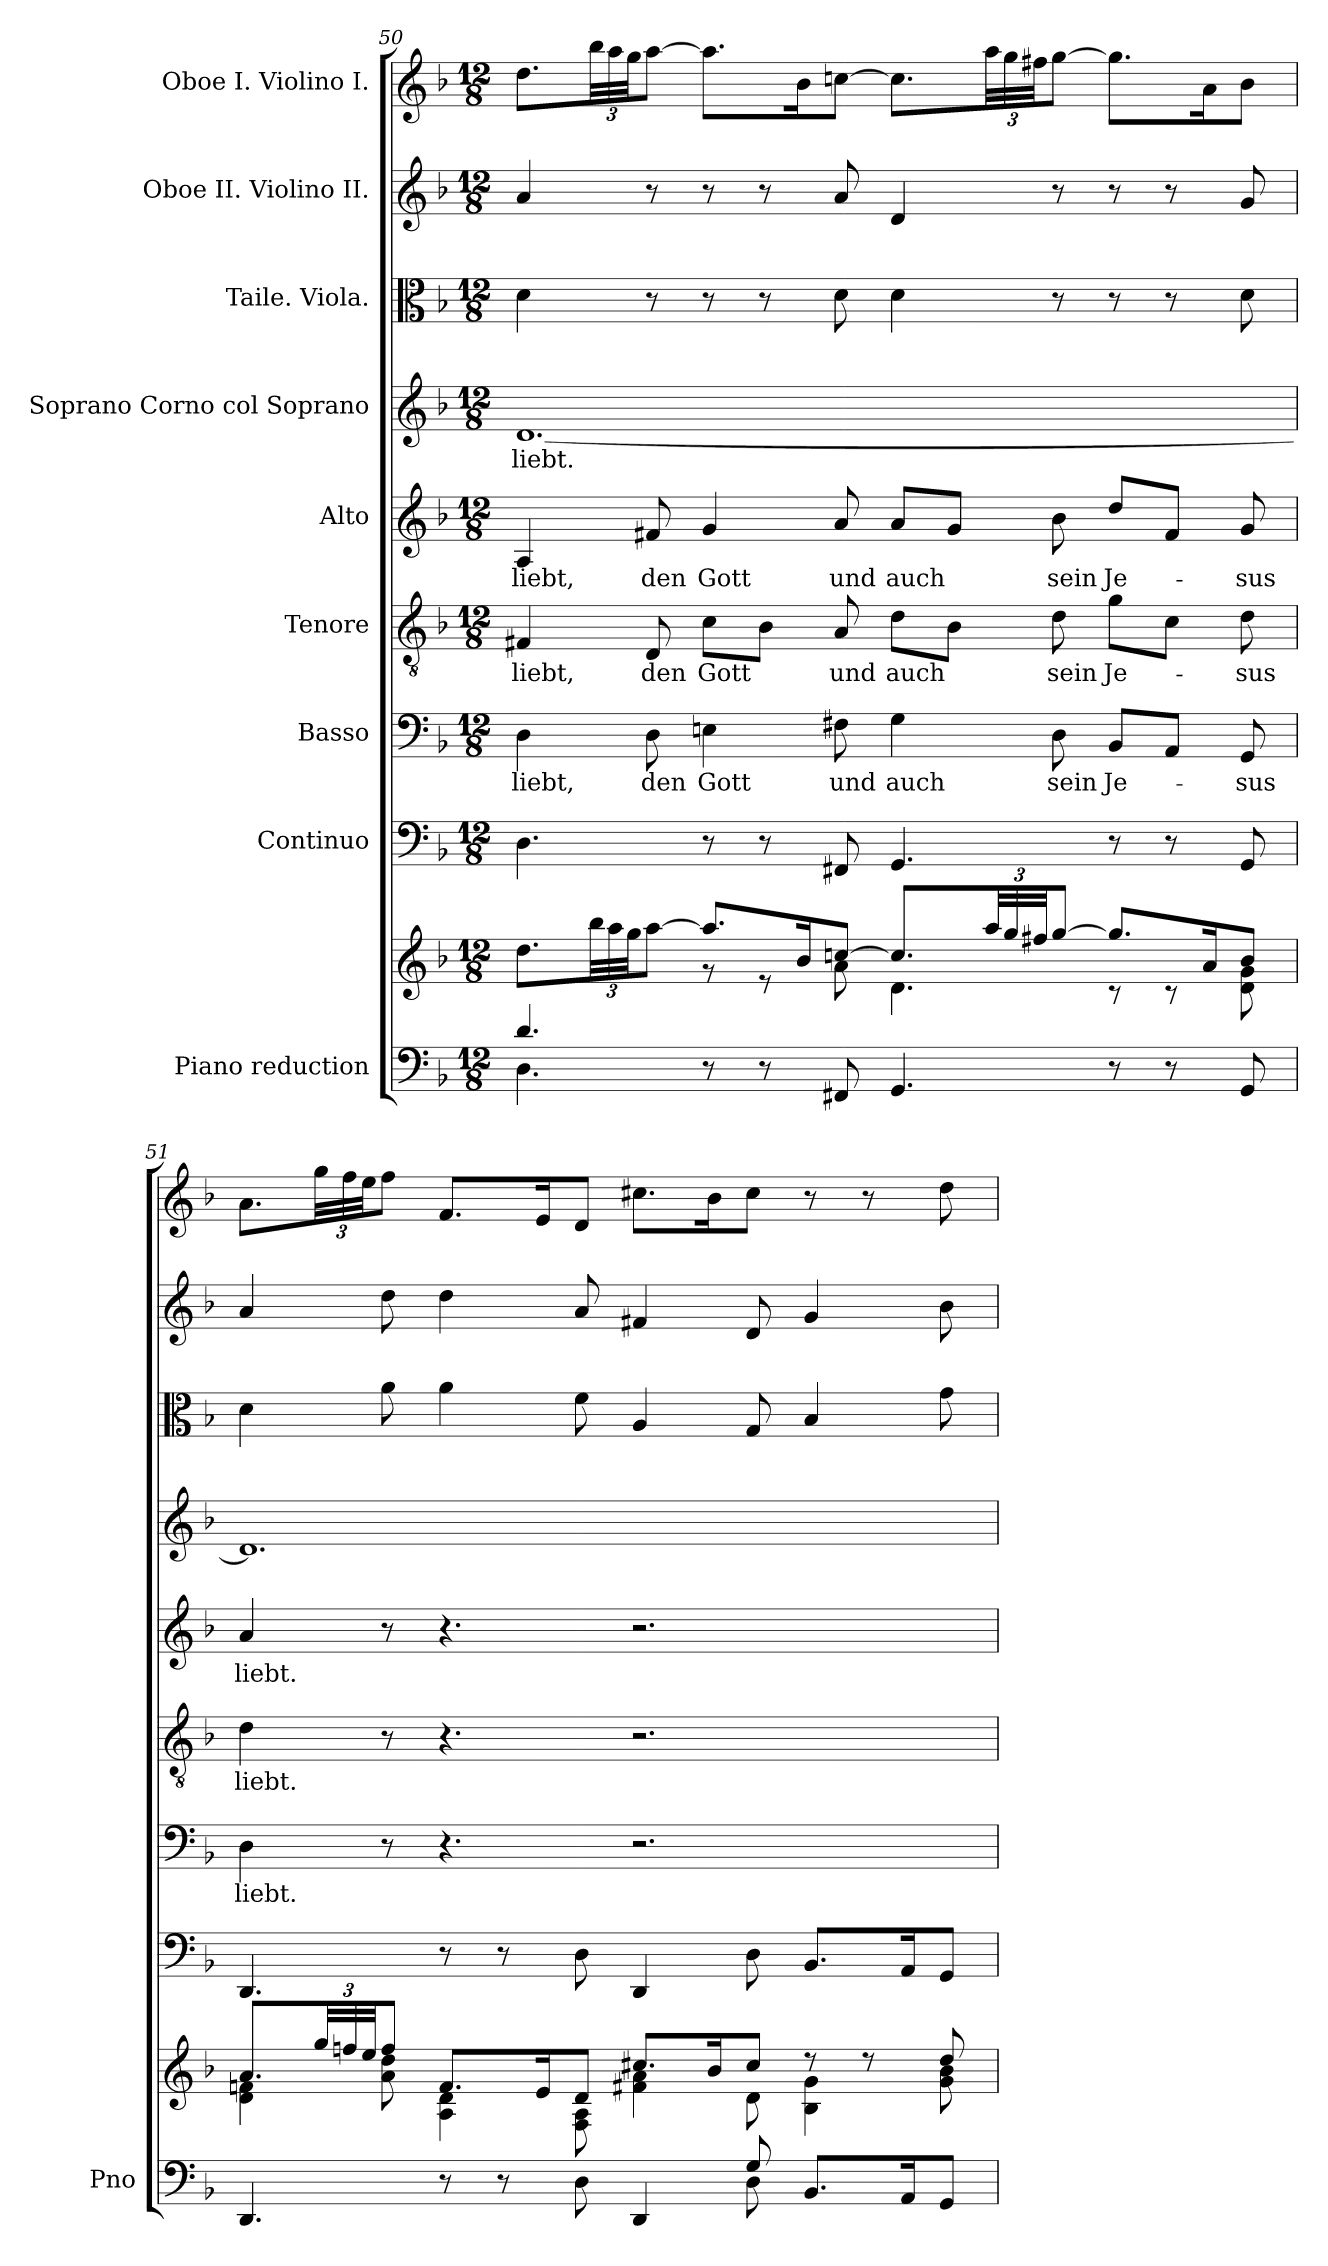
**kern	**kern	**kern	**kern	**text	**kern	**text	**kern	**text	**kern	**text	**kern	**kern	**kern
*part9	*part9	*part8	*part7	*part7	*part6	*part6	*part5	*part5	*part4	*part4	*part3	*part2	*part1
*staff10	*staff9	*staff8	*staff7	*staff7	*staff6	*staff6	*staff5	*staff5	*staff4	*staff4	*staff3	*staff2	*staff1
*I"Piano reduction	*	*I"Continuo	*I"Basso	*	*I"Tenore	*	*I"Alto	*	*I"Soprano Corno col Soprano	*	*I"Taile. Viola.	*I"Oboe II. Violino II.	*I"Oboe I. Violino I.
*I'Pno	*	*	*	*	*	*	*	*	*	*	*	*	*
*clefF4	*clefG2	*clefF4	*clefF4	*	*clefGv2	*	*clefG2	*	*clefG2	*	*clefC3	*clefG2	*clefG2
*k[b-]	*k[b-]	*k[b-]	*k[b-]	*	*k[b-]	*	*k[b-]	*	*k[b-]	*	*k[b-]	*k[b-]	*k[b-]
*M12/8	*M12/8	*M12/8	*M12/8	*	*M12/8	*	*M12/8	*	*M12/8	*	*M12/8	*M12/8	*M12/8
=50	=50	=50	=50	=50	=50	=50	=50	=50	=50	=50	=50	=50	=50
*^	*^	*	*	*	*	*	*	*	*	*	*	*	*
!	!	!	!	!	!	!LO:LY:b	!	!LO:LY:b	!	!LO:LY:b	!	!LO:LY:b	!	!	!
4.d/	4.D\	8.dd\L	4.ryy	4.D\	4D\	liebt,	4F#X/	liebt,	4A/	liebt,	[1.d	liebt.	4d\	4a/	8.dd\L
*	*	*Xbrackettup	*	*	*	*	*	*	*	*	*	*	*	*	*Xbrackettup
.	.	48bb-\LL	.	.	.	.	.	.	.	.	.	.	.	.	48bb-\LL
.	.	48aa\	.	.	.	.	.	.	.	.	.	.	.	.	48aa\
.	.	48gg\JJ	.	.	.	.	.	.	.	.	.	.	.	.	48gg\JJ
!	!	!	!	!	!	!LO:LY:b	!	!LO:LY:b	!	!LO:LY:b	!	!	!	!	!
.	.	[>8aa\J	.	.	8D\	den	8D/	den	8f#X/	den	.	.	8r	8r	[8aa\J
!	!	!	!	!	!	!LO:LY:b	!	!LO:LY:b	!	!LO:LY:b	!	!	!	!	!
1ryy	8r	8.aa/L]	8r	8r	4En\	Gott	8c\L	Gott	4g/	Gott	.	.	8r	8r	8.aa\L]
.	8r	.	8r	8r	.	.	8B-\J	.	.	.	.	.	8r	8r	.
.	.	16b-/K	.	.	.	.	.	.	.	.	.	.	.	.	16b-\K
!	!	!	!	!	!	!LO:LY:b	!	!LO:LY:b	!	!LO:LY:b	!	!	!	!	!
.	8FF#X/	[8ccn/J	8a\	8FF#X/	8F#X\	und	8A/	und	8a/	und	.	.	8d\	8a/	[8ccn\J
!	!	!	!	!	!	!LO:LY:b	!	!LO:LY:b	!	!LO:LY:b	!	!	!	!	!
.	4.GG/	8.cc/L]	4.d\	4.GG/	4G\	auch	8d\L	auch	8a/L	auch	.	.	4d\	4d/	8.cc\L]
.	.	.	.	.	.	.	8B-\J	.	8g/J	.	.	.	.	.	.
.	.	48aa/LL	.	.	.	.	.	.	.	.	.	.	.	.	48aa\LL
.	.	48gg/	.	.	.	.	.	.	.	.	.	.	.	.	48gg\
.	.	48ff#X/JJ	.	.	.	.	.	.	.	.	.	.	.	.	48ff#X\JJ
!	!	!	!	!	!	!LO:LY:b	!	!LO:LY:b	!	!LO:LY:b	!	!	!	!	!
.	.	[8gg/J	.	.	8D\	sein	8d\	sein	8b-\	sein	.	.	8r	8r	[8gg\J
!	!	!	!	!	!	!LO:LY:b	!	!LO:LY:b	!	!LO:LY:b	!	!	!	!	!
.	8r	8.gg/L]	8r	8r	8BB-/L	Je-	8g\L	Je-	8dd/L	Je-	.	.	8r	8r	8.gg\L]
.	8r	.	8r	8r	8AA/J	.	8c\J	.	8f#/J	.	.	.	8r	8r	.
.	.	16a/K	.	.	.	.	.	.	.	.	.	.	.	.	16a\K
!	!	!	!	!	!	!LO:LY:b	!	!LO:LY:b	!	!LO:LY:b	!	!	!	!	!
8ryy	8GG/	8b-/J	8d\ 8g\	8GG/	8GG/	-sus	8d\	-sus	8g/	-sus	.	.	8d\	8g/	8b-\J
=51	=51	=51	=51	=51	=51	=51	=51	=51	=51	=51	=51	=51	=51	=51	=51
!	!	!	!	!	!	!LO:LY:b	!	!LO:LY:b	!	!LO:LY:b	!	!	!	!	!
4.DD/	4.ryy	8.a/L	4d\ 4fn\	4.DD/	4D\	liebt.	4d\	liebt.	4a/	liebt.	1.d]	.	4d\	4a/	8.a\L
.	.	48gg/LL	.	.	.	.	.	.	.	.	.	.	.	.	48gg\LL
.	.	48ffn/	.	.	.	.	.	.	.	.	.	.	.	.	48ff\
.	.	48ee/JJ	.	.	.	.	.	.	.	.	.	.	.	.	48ee\JJ
.	.	8ff/J	8a\ 8dd\	.	8r	.	8r	.	8r	.	.	.	8a\	8dd\	8ff\J
8r	8ryy	8.f/L	4A\ 4d\	8r	4.r	.	4.r	.	4.r	.	.	.	4a\	4dd\	8.f/L
8r	8ryy	.	.	8r	.	.	.	.	.	.	.	.	.	.	.
.	.	16e/K	.	.	.	.	.	.	.	.	.	.	.	.	16e/K
8D\	8ryy	8d/J	8F\ 8A\	8D\	.	.	.	.	.	.	.	.	8f\	8a/	8d/J
4DD/	4ryy	8.cc#X/L	4f#X\ 4a\	4DD/	2.r	.	2.r	.	2.r	.	.	.	4A/	4f#X/	8.cc#X\L
.	.	16b-/K	.	.	.	.	.	.	.	.	.	.	.	.	16b-\K
8G/	8D\	8cc#/J	8d\	8D\	.	.	.	.	.	.	.	.	8G/	8d/	8cc#\J
8.BB-/L	4.ryy	8r	4B-\ 4g\	8.BB-/L	.	.	.	.	.	.	.	.	4B-/	4g/	8r
.	.	8r	.	.	.	.	.	.	.	.	.	.	.	.	8r
16AA/K	.	.	.	16AA/K	.	.	.	.	.	.	.	.	.	.	.
8GG/J	.	8dd/	8g\ 8b-\	8GG/J	.	.	.	.	.	.	.	.	8g\	8b-\	8dd\
*v	*v	*	*	*	*	*	*	*	*	*	*	*	*	*	*
*	*v	*v	*	*	*	*	*	*	*	*	*	*	*	*
=	=	=	=	=	=	=	=	=	=	=	=	=	=
*-	*-	*-	*-	*-	*-	*-	*-	*-	*-	*-	*-	*-	*-
